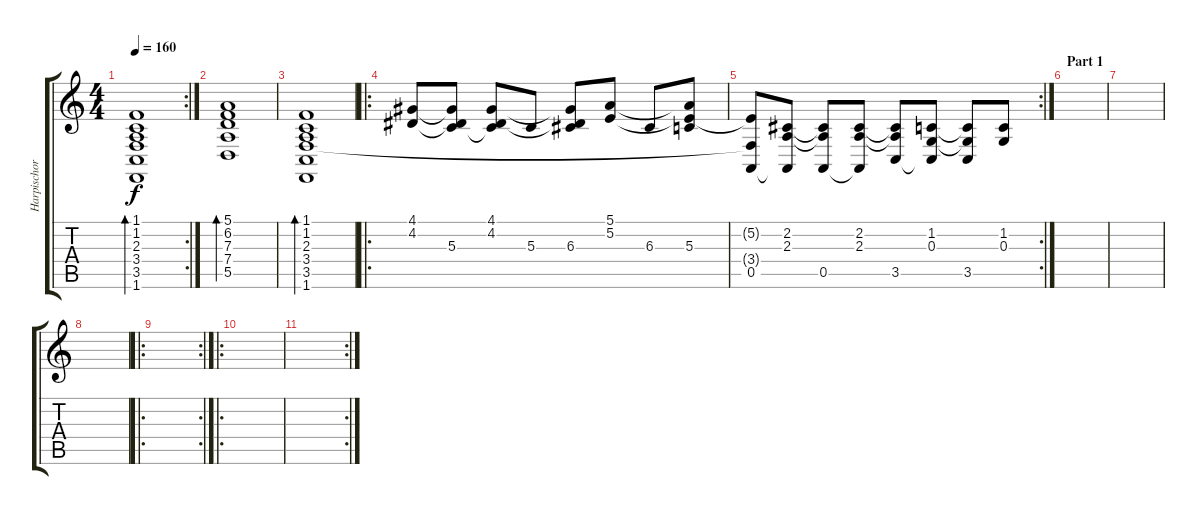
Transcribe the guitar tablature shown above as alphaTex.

\track ("Harpischord" "Harpischor") {instrument harpsichord}
\staff {score tabs}
\tuning (E4 B3 G3 D3 A2 E2) {hide}
\rc 2
\ts (4 4)
\tempo 160
\clef g2
\ks c
(1.1 1.2 2.3 3.4 3.5 1.6).1{bd 480 dy f} |
(5.1 6.2 7.3 7.4 5.5).1{bd 480} |
(1.1 1.2 2.3 3.4 3.5 1.6).1{bd 480} |
\ro
(4.1 4.2).8 (4.1{t} 4.2{t} 5.3).8 (4.1 4.2 5.3{t}).8 5.3.8 (4.1{t} 4.2{t} 6.3).8 (5.1 5.2).8 6.3.8 (5.1{t} 5.2{t} 5.3).8 |
\rc 2
(5.2{t} 3.4{t} 0.5).8 (2.2 2.3 0.5{t}).8 (2.2{t} 2.3{t} 0.5).8 (2.2 2.3 0.5{t}).8 (2.2{t} 2.3{t} 3.5).8 (1.2 0.3 3.5{t}).8 (1.2{t} 0.3{t} 3.5).8 (1.2 0.3).8 |
\section ("" "Part 1")
|
|
|
\ro
\rc 2
|
\ro
|
\rc 2
